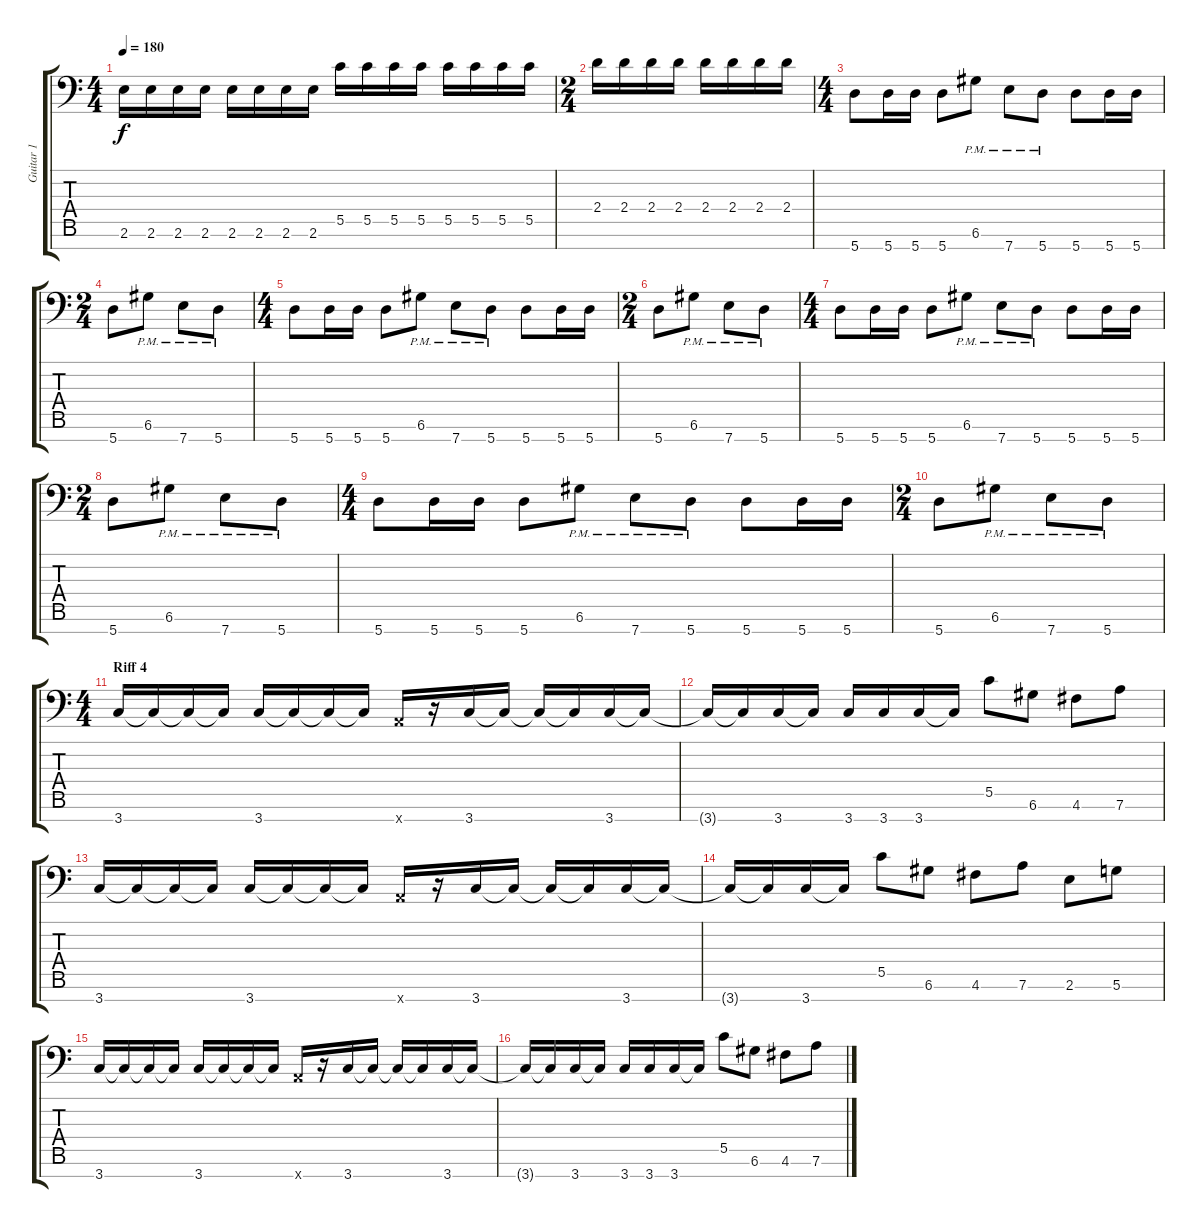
\track ("Guitar 1" "Guitar 1") {instrument distortionguitar}
\staff {score tabs}
\tuning (D4 A3 F3 C3 G2 D2 A1) {hide}
\ts (4 4)
\tempo 180
\clef f4
\ks c
2.6.16{dy f} 2.6.16 2.6.16 2.6.16 2.6.16 2.6.16 2.6.16 2.6.16 5.5.16 5.5.16 5.5.16 5.5.16 5.5.16 5.5.16 5.5.16 5.5.16 |
\ts (2 4)
2.4.16 2.4.16 2.4.16 2.4.16 2.4.16 2.4.16 2.4.16 2.4.16 |
\ts (4 4)
5.7.8 5.7.16 5.7.16 5.7.8 6.6{pm}.8 7.7{pm}.8 5.7{pm}.8 5.7.8 5.7.16 5.7.16 |
\ts (2 4)
5.7.8 6.6{pm}.8 7.7{pm}.8 5.7{pm}.8 |
\ts (4 4)
5.7.8 5.7.16 5.7.16 5.7.8 6.6{pm}.8 7.7{pm}.8 5.7{pm}.8 5.7.8 5.7.16 5.7.16 |
\ts (2 4)
5.7.8 6.6{pm}.8 7.7{pm}.8 5.7{pm}.8 |
\ts (4 4)
5.7.8 5.7.16 5.7.16 5.7.8 6.6{pm}.8 7.7{pm}.8 5.7{pm}.8 5.7.8 5.7.16 5.7.16 |
\ts (2 4)
5.7.8 6.6{pm}.8 7.7{pm}.8 5.7{pm}.8 |
\ts (4 4)
5.7.8 5.7.16 5.7.16 5.7.8 6.6{pm}.8 7.7{pm}.8 5.7{pm}.8 5.7.8 5.7.16 5.7.16 |
\ts (2 4)
5.7.8 6.6{pm}.8 7.7{pm}.8 5.7{pm}.8 |
\ts (4 4)
\section ("" "Riff 4")
3.7.16 3.7{t}.16 3.7{t}.16 3.7{t}.16 3.7.16 3.7{t}.16 3.7{t}.16 3.7{t}.16 0.7{x}.16 r.16 3.7.16 3.7{t}.16 3.7{t}.16 3.7{t}.16 3.7.16 3.7{t}.16 |
3.7{t}.16 3.7{t}.16 3.7.16 3.7{t}.16 3.7.16 3.7.16 3.7.16 3.7{t}.16 5.5.8 6.6.8 4.6.8 7.6.8 |
3.7.16 3.7{t}.16 3.7{t}.16 3.7{t}.16 3.7.16 3.7{t}.16 3.7{t}.16 3.7{t}.16 0.7{x}.16 r.16 3.7.16 3.7{t}.16 3.7{t}.16 3.7{t}.16 3.7.16 3.7{t}.16 |
3.7{t}.16 3.7{t}.16 3.7.16 3.7{t}.16 5.5.8 6.6.8 4.6.8 7.6.8 2.6.8 5.6.8 |
3.7.16 3.7{t}.16 3.7{t}.16 3.7{t}.16 3.7.16 3.7{t}.16 3.7{t}.16 3.7{t}.16 0.7{x}.16 r.16 3.7.16 3.7{t}.16 3.7{t}.16 3.7{t}.16 3.7.16 3.7{t}.16 |
3.7{t}.16 3.7{t}.16 3.7.16 3.7{t}.16 3.7.16 3.7.16 3.7.16 3.7{t}.16 5.5.8 6.6.8 4.6.8 7.6.8
